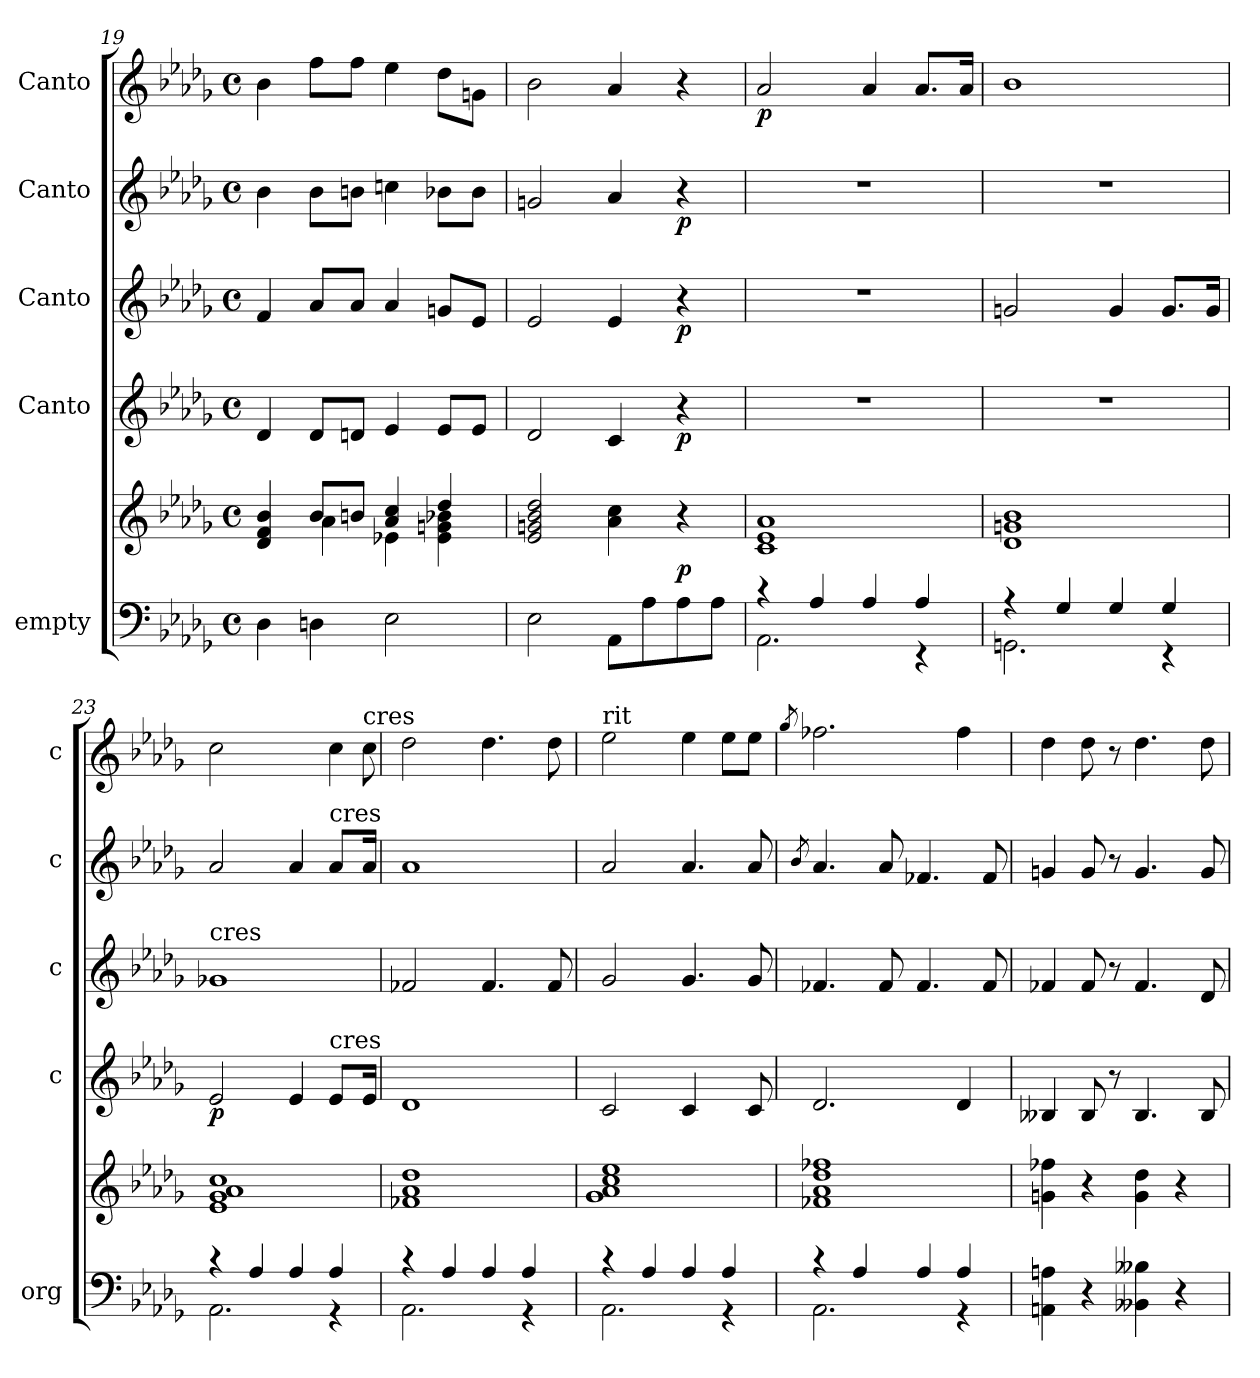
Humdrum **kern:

**kern	**kern	**dynam	**kern	**dynam	**kern	**dynam	**kern	**dynam	**kern	**dynam
*part5	*part5	*part5	*part4	*part4	*part3	*part3	*part2	*part2	*part1	*part1
*staff6	*staff5	*staff5/6	*staff4	*staff4	*staff3	*staff3	*staff2	*staff2	*staff1	*staff1
*I"empty	*	*	*I"Canto	*	*I"Canto	*	*I"Canto	*	*I"Canto	*
*I'org	*	*	*I'c	*	*I'c	*	*I'c	*	*I'c	*
*clefF4	*clefG2	*	*clefG2	*	*clefG2	*	*clefG2	*	*clefG2	*
*k[b-e-a-d-g-]	*k[b-e-a-d-g-]	*	*k[b-e-a-d-g-]	*	*k[b-e-a-d-g-]	*	*k[b-e-a-d-g-]	*	*k[b-e-a-d-g-]	*
*D-:	*D-:	*	*D-:	*	*D-:	*	*D-:	*	*D-:	*
*M4/4	*M4/4	*	*M4/4	*	*M4/4	*	*M4/4	*	*M4/4	*
*met(c)	*met(c)	*	*met(c)	*	*met(c)	*	*met(c)	*	*met(c)	*
=19	=19	=19	=19	=19	=19	=19	=19	=19	=19	=19
*	*^	*	*	*	*	*	*	*	*	*
4D-\	4d-/ 4f/ 4b-/	4rcyy	.	4d-/	.	4f/	.	4b-\	.	4b-\	.
4Dn\	8b-/L	4a-\	.	8d-/L	.	8a-/L	.	8b-\L	.	8ff\L	.
.	8bn/J	.	.	8dn/J	.	8a-/J	.	8bn\J	.	8ff\J	.
2E-\	4a-/ 4cc/	4e-X\	.	4e-/	.	4a-/	.	4ccn\	.	4ee-\	.
.	4dd-/	4e-\ 4gn\ 4b-X\	.	8e-/L	.	8gn/L	.	8b-X\L	.	8dd-\L	.
.	.	.	.	8e-/J	.	8e-/J	.	8b-\J	.	8gn\J	.
*	*v	*v	*	*	*	*	*	*	*	*	*
=20	=20	=20	=20	=20	=20	=20	=20	=20	=20	=20
2E-\	2e-/ 2gn/ 2b-/ 2dd-/	.	2d-/	.	2e-/	.	2gn/	.	2b-\	.
8AA-\L	4a-\ 4cc\	.	4c/	.	4e-/	.	4a-/	.	4a-/	.
8A-\	.	.	.	.	.	.	.	.	.	.
8A-\	4r	p	4r	p	4r	p	4r	p	4r	.
8A-\J	.	.	.	.	.	.	.	.	.	.
=21	=21	=21	=21	=21	=21	=21	=21	=21	=21	=21
*^	*	*	*	*	*	*	*	*	*	*
4r	2.AA-\	1c 1e- 1a-	.	1r	.	1r	.	1r	.	2a-/	p
4A-/	.	.	.	.	.	.	.	.	.	.	.
4A-/	.	.	.	.	.	.	.	.	.	4a-/	.
4A-/	4r	.	.	.	.	.	.	.	.	8.a-/L	.
.	.	.	.	.	.	.	.	.	.	16a-/Jk	.
=22	=22	=22	=22	=22	=22	=22	=22	=22	=22	=22	=22
4r	2.GGn\	1d- 1gn 1b-	.	1r	.	2gn/	.	1r	.	1b-	.
4G-/	.	.	.	.	.	.	.	.	.	.	.
4G-/	.	.	.	.	.	4g/	.	.	.	.	.
4G-/	4r	.	.	.	.	8.g/L	.	.	.	.	.
.	.	.	.	.	.	16g/Jk	.	.	.	.	.
=23	=23	=23	=23	=23	=23	=23	=23	=23	=23	=23	=23
!	!	!	!	!	!	!LO:TX:a:t=cres	!	!	!	!	!
4r	2.AA-\	1e- 1g- 1a- 1cc	.	2e-/	p	1g-X	.	2a-/	.	2cc\	.
4A-/	.	.	.	.	.	.	.	.	.	.	.
4A-/	.	.	.	4e-/	.	.	.	4a-/	.	4ryy	.
!	!	!	!	!	!	!	!	!LO:TX:a:t=cres	!	!	!
!	!	!	!	!LO:TX:a:t=cres	!	!	!	!	!	!	!
!	!	!	!	!LO:N:vis=8	!	!	!	!LO:N:vis=8	!	!LO:N:vis=4	!
4A-/	4r	.	.	8.e-/L	.	.	.	8.a-/L	.	8.cc\	.
!	!	!	!	!	!	!	!	!	!	!LO:TX:a:t=cres	!
!	!	!	!	!	!	!	!	!	!	!LO:N:vis=8	!
.	.	.	.	16e-/Jk	.	.	.	16a-/Jk	.	16cc\	.
=24	=24	=24	=24	=24	=24	=24	=24	=24	=24	=24	=24
4r	2.AA-\	1f-X 1a- 1dd-	.	1d-	.	2f-X/	.	1a-	.	2dd-\	.
4A-/	.	.	.	.	.	.	.	.	.	.	.
4A-/	.	.	.	.	.	4.f-/	.	.	.	4.dd-\	.
4A-/	4r	.	.	.	.	.	.	.	.	.	.
.	.	.	.	.	.	8f-/	.	.	.	8dd-\	.
=25	=25	=25	=25	=25	=25	=25	=25	=25	=25	=25	=25
!	!	!	!	!	!	!	!	!	!	!LO:TX:a:t=rit	!
4r	2.AA-\	1g- 1a- 1cc 1ee-	.	2c/	.	2g-/	.	2a-/	.	2ee-\	.
4A-/	.	.	.	.	.	.	.	.	.	.	.
!	!	!	!	!LO:N:vis=4	!	!	!	!	!	!	!
4A-/	.	.	.	4.c/	.	4.g-/	.	4.a-/	.	4ee-\	.
4A-/	4r	.	.	.	.	.	.	.	.	8ee-\L	.
.	.	.	.	8c/	.	8g-/	.	8a-/	.	8ee-\J	.
=26	=26	=26	=26	=26	=26	=26	=26	=26	=26	=26	=26
.	.	.	.	.	.	.	.	8qb-/	.	8qgg-/	.
4r	2.AA-\	1f-X 1a- 1dd- 1ff-X	.	2.d-/	.	4.f-X/	.	4.a-/	.	2.ff-X\	.
4A-/	.	.	.	.	.	.	.	.	.	.	.
.	.	.	.	.	.	8f-/	.	8a-/	.	.	.
4A-/	.	.	.	.	.	4.f-/	.	4.f-X/	.	.	.
4A-/	4r	.	.	4d-/	.	.	.	.	.	4ff-\	.
.	.	.	.	.	.	8f-/	.	8f-/	.	.	.
*v	*v	*	*	*	*	*	*	*	*	*	*
=27	=27	=27	=27	=27	=27	=27	=27	=27	=27	=27
4AAn\ 4An\	4gn\ 4ff-X\	.	4B--X/	.	4f-X/	.	4gn/	.	4dd-\	.
4r	4r	.	8B--/	.	8f-/	.	8g/	.	8dd-\	.
.	.	.	8r	.	8r	.	8r	.	8r	.
4BB--X\ 4B--X\	4g\ 4dd-\	.	4.B--/	.	4.f-/	.	4.g/	.	4.dd-\	.
4r	4r	.	.	.	.	.	.	.	.	.
.	.	.	8B--/	.	8d-/	.	8g/	.	8dd-\	.
=	=	=	=	=	=	=	=	=	=	=
*-	*-	*-	*-	*-	*-	*-	*-	*-	*-	*-
